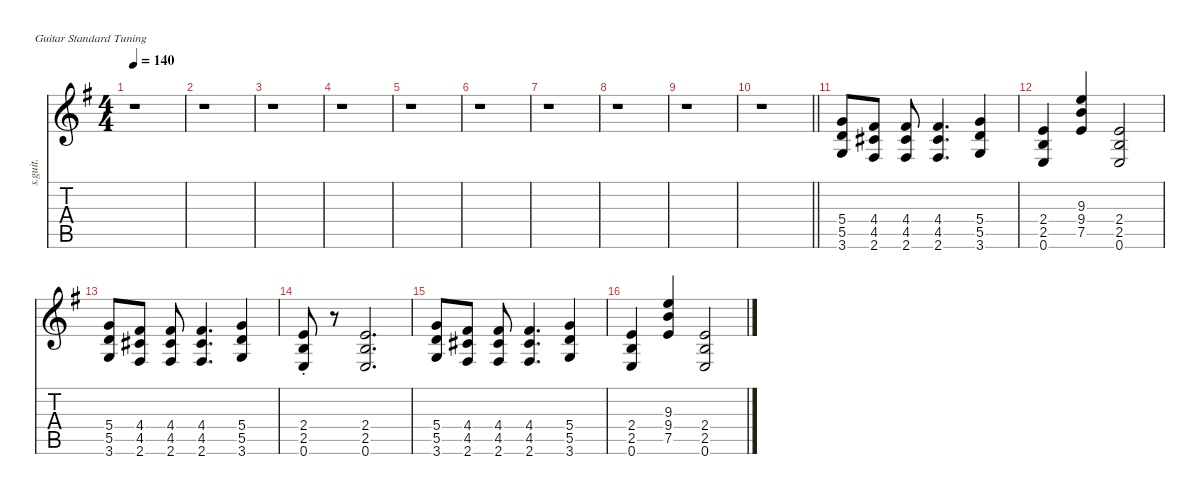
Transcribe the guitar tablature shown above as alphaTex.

\defaultSystemsLayout 4
\hideDynamics
\bracketExtendMode nobrackets
\otherSystemsTrackNameOrientation horizontal
\track ("gtr. III" "s.guit.") {defaultSystemsLayout 8 instrument acousticguitarsteel}
\staff {score tabs}
\tuning (E4 B3 G3 D3 A2 E2)
\ts (4 4)
\tempo 140
\clef g2
\ks eminor
r.1{dy f beam Down} |
r.1{beam Down} |
r.1{beam Down} |
r.1{beam Down} |
r.1{beam Down} |
r.1{beam Down} |
r.1{beam Down} |
r.1{beam Down} |
r.1{beam Down} |
\barLineRight lightlight
r.1{beam Down} |
(5.4{acc forcenatural} 5.5{acc forcenatural} 3.6{acc forcenatural}).8{beam Up} (4.4{acc #} 4.5{acc #} 2.6{acc #}).8{beam Up} (4.4{acc #} 4.5{acc #} 2.6{acc #}).8{beam Up} (4.4{acc #} 4.5{acc #} 2.6{acc #}).4{d beam Up} (5.4{acc forcenatural} 5.5{acc forcenatural} 3.6{acc forcenatural}).4{beam Up} |
(2.4{acc forcenatural} 2.5{acc forcenatural} 0.6{acc forcenatural}).4{beam Up} (9.3{acc forcenatural} 9.4{acc forcenatural} 7.5{acc forcenatural}).4{beam Up} (2.4{acc forcenatural} 2.5{acc forcenatural} 0.6{acc forcenatural}).2{beam Up} |
(5.4{acc forcenatural} 5.5{acc forcenatural} 3.6{acc forcenatural}).8{beam Up} (4.4{acc #} 4.5{acc #} 2.6{acc #}).8{beam Up} (4.4{acc #} 4.5{acc #} 2.6{acc #}).8{beam Up} (4.4{acc #} 4.5{acc #} 2.6{acc #}).4{d beam Up} (5.4{acc forcenatural} 5.5{acc forcenatural} 3.6{acc forcenatural}).4{beam Up} |
(2.4{st acc forcenatural} 2.5{st acc forcenatural} 0.6{st acc forcenatural}).8{beam Up} r.8{beam Up} (2.4{acc forcenatural} 2.5{acc forcenatural} 0.6{acc forcenatural}).2{d beam Up} |
(5.4{acc forcenatural} 5.5{acc forcenatural} 3.6{acc forcenatural}).8{beam Up} (4.4{acc #} 4.5{acc #} 2.6{acc #}).8{beam Up} (4.4{acc #} 4.5{acc #} 2.6{acc #}).8{beam Up} (4.4{acc #} 4.5{acc #} 2.6{acc #}).4{d beam Up} (5.4{acc forcenatural} 5.5{acc forcenatural} 3.6{acc forcenatural}).4{beam Up} |
(2.4{acc forcenatural} 2.5{acc forcenatural} 0.6{acc forcenatural}).4{beam Up} (9.3{acc forcenatural} 9.4{acc forcenatural} 7.5{acc forcenatural}).4{beam Up} (2.4{acc forcenatural} 2.5{acc forcenatural} 0.6{acc forcenatural}).2{beam Up}
